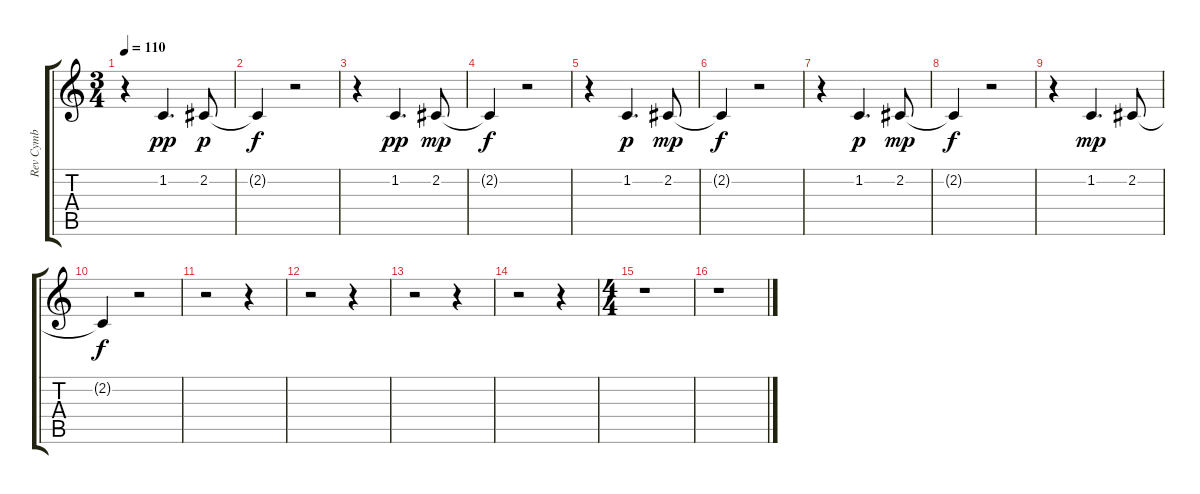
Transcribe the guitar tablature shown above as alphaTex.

\track ("Rev Cymb" "Rev Cymb") {instrument reversecymbal}
\staff {score tabs}
\tuning (E4 B3 G3 D3 A2 E2) {hide}
\ts (3 4)
\tempo 110
\clef g2
\ks c
r.4{dy pp instrument reversecymbal} 1.2.4{d} 2.2.8{dy p} |
2.2{t}.4{dy f} r.2 |
r.4 1.2.4{d dy pp} 2.2.8{dy mp} |
2.2{t}.4{dy f} r.2 |
r.4 1.2.4{d dy p} 2.2.8{dy mp} |
2.2{t}.4{dy f} r.2 |
r.4 1.2.4{d dy p} 2.2.8{dy mp} |
2.2{t}.4{dy f} r.2 |
r.4 1.2.4{d dy mp} 2.2.8 |
2.2{t}.4{dy f} r.2 |
r.2 r.4 |
r.2 r.4 |
r.2 r.4 |
r.2 r.4 |
\ts (4 4)
r.1 |
r.1
